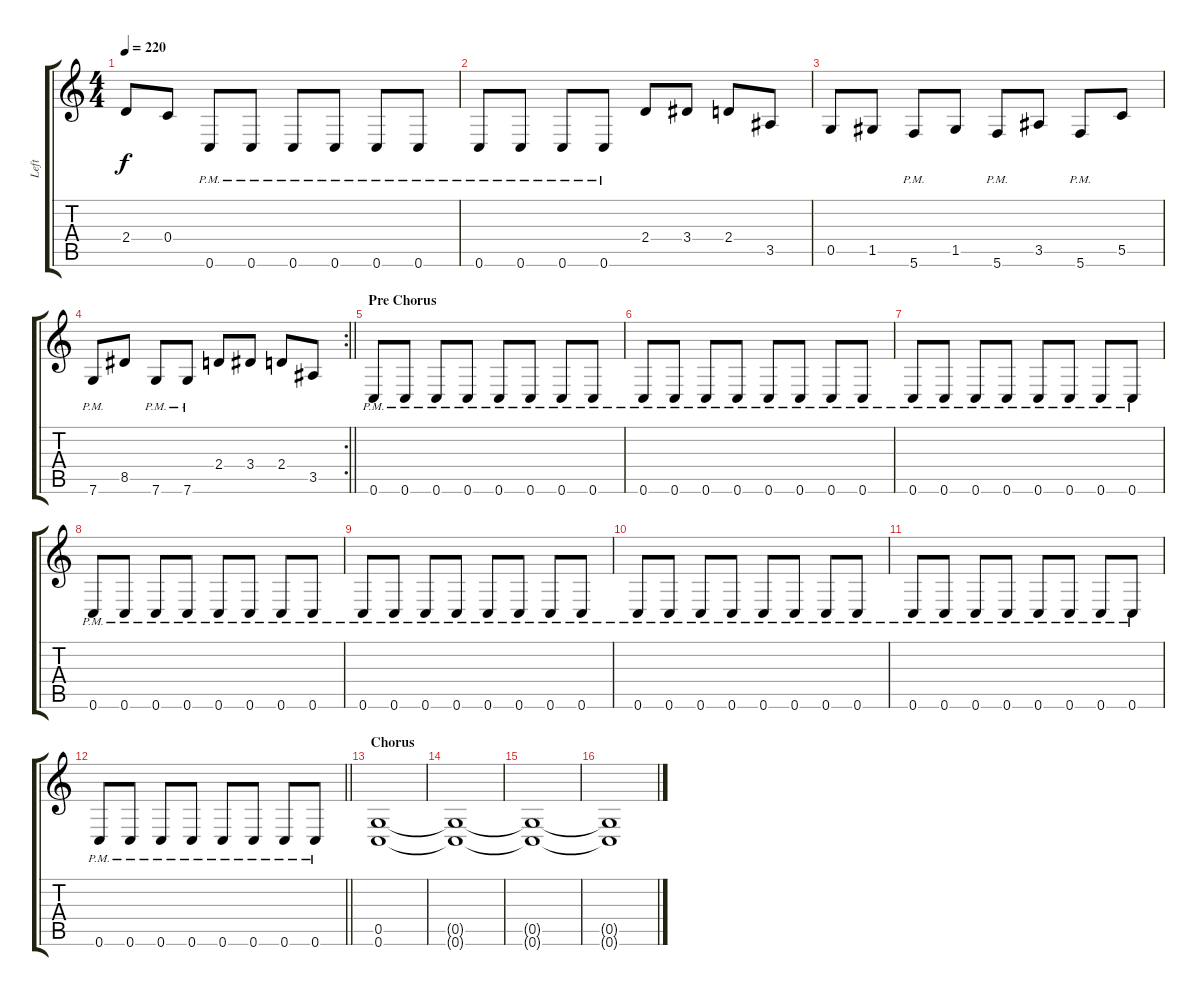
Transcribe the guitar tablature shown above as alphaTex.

\track ("Left" "Left") {instrument distortionguitar}
\staff {score tabs}
\tuning (D4 A3 F3 C3 G2 C2) {hide}
\ts (4 4)
\tempo 220
\clef g2
\ks c
2.4.8{dy f} 0.4.8 0.6{pm}.8 0.6{pm}.8 0.6{pm}.8 0.6{pm}.8 0.6{pm}.8 0.6{pm}.8 |
0.6{pm}.8 0.6{pm}.8 0.6{pm}.8 0.6{pm}.8 2.4.8 3.4.8 2.4.8 3.5.8 |
0.5.8 1.5.8 5.6{pm}.8 1.5.8 5.6{pm}.8 3.5.8 5.6{pm}.8 5.5.8 |
\rc 2
\barLineRight lightlight
7.6{pm}.8 8.5.8 7.6{pm}.8 7.6{pm}.8 2.4.8 3.4.8 2.4.8 3.5.8 |
\section ("" "Pre Chorus")
0.6{pm}.8 0.6{pm}.8 0.6{pm}.8 0.6{pm}.8 0.6{pm}.8 0.6{pm}.8 0.6{pm}.8 0.6{pm}.8 |
0.6{pm}.8 0.6{pm}.8 0.6{pm}.8 0.6{pm}.8 0.6{pm}.8 0.6{pm}.8 0.6{pm}.8 0.6{pm}.8 |
0.6{pm}.8 0.6{pm}.8 0.6{pm}.8 0.6{pm}.8 0.6{pm}.8 0.6{pm}.8 0.6{pm}.8 0.6{pm}.8 |
0.6{pm}.8 0.6{pm}.8 0.6{pm}.8 0.6{pm}.8 0.6{pm}.8 0.6{pm}.8 0.6{pm}.8 0.6{pm}.8 |
0.6{pm}.8 0.6{pm}.8 0.6{pm}.8 0.6{pm}.8 0.6{pm}.8 0.6{pm}.8 0.6{pm}.8 0.6{pm}.8 |
0.6{pm}.8 0.6{pm}.8 0.6{pm}.8 0.6{pm}.8 0.6{pm}.8 0.6{pm}.8 0.6{pm}.8 0.6{pm}.8 |
0.6{pm}.8 0.6{pm}.8 0.6{pm}.8 0.6{pm}.8 0.6{pm}.8 0.6{pm}.8 0.6{pm}.8 0.6{pm}.8 |
\barLineRight lightlight
0.6{pm}.8 0.6{pm}.8 0.6{pm}.8 0.6{pm}.8 0.6{pm}.8 0.6{pm}.8 0.6{pm}.8 0.6{pm}.8 |
\section ("" "Chorus")
(0.5 0.6).1 |
(0.5{t} 0.6{t}).1 |
(0.5{t} 0.6{t}).1 |
(0.5{t} 0.6{t}).1
